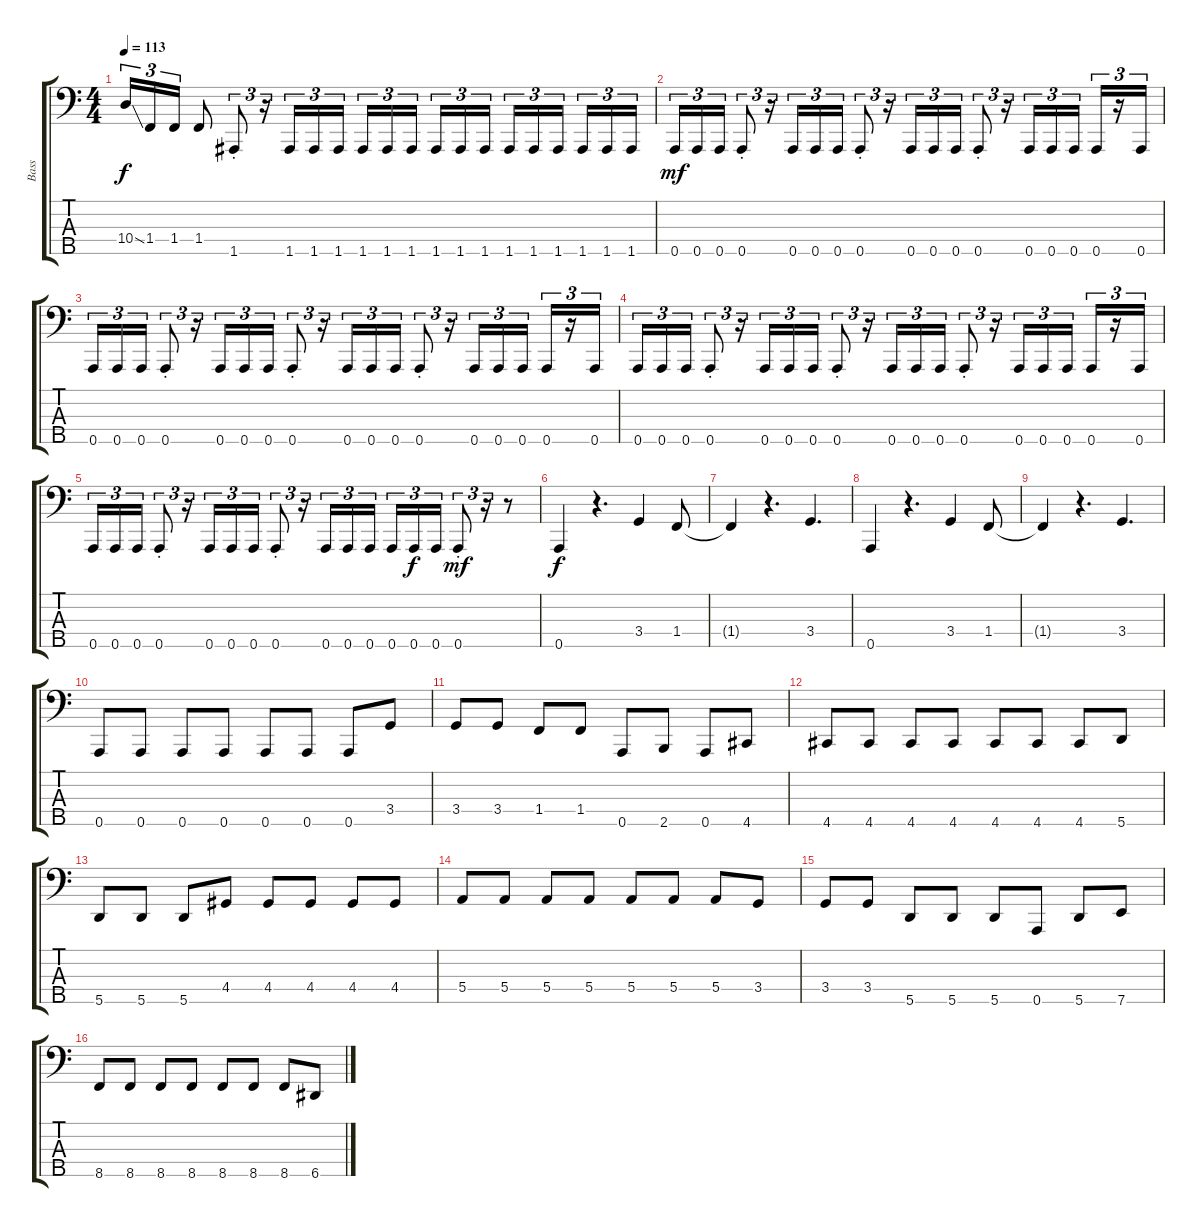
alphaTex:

\track ("Bass" "Bass") {instrument electricbasspick}
\staff {score tabs}
\tuning (G2 D2 A1 E1 A0) {hide}
\ts (4 4)
\tempo 113
\clef f4
\ks c
10.4{ss}.16{tu (3 2) dy f} 1.4.16{tu (3 2)} 1.4.16{tu (3 2)} 1.4.8 1.5{st}.8{tu (3 2)} r.16{tu (3 2)} 1.5.16{tu (3 2)} 1.5.16{tu (3 2)} 1.5.16{tu (3 2)} 1.5.16{tu (3 2)} 1.5.16{tu (3 2)} 1.5.16{tu (3 2) beam splitsecondary} 1.5.16{tu (3 2)} 1.5.16{tu (3 2)} 1.5.16{tu (3 2)} 1.5.16{tu (3 2)} 1.5.16{tu (3 2)} 1.5.16{tu (3 2) beam splitsecondary} 1.5.16{tu (3 2)} 1.5.16{tu (3 2)} 1.5.16{tu (3 2)} |
0.5.16{tu (3 2) dy mf} 0.5.16{tu (3 2)} 0.5.16{tu (3 2)} 0.5{st}.8{tu (3 2)} r.16{tu (3 2)} 0.5.16{tu (3 2)} 0.5.16{tu (3 2)} 0.5.16{tu (3 2)} 0.5{st}.8{tu (3 2)} r.16{tu (3 2)} 0.5.16{tu (3 2)} 0.5.16{tu (3 2)} 0.5.16{tu (3 2)} 0.5{st}.8{tu (3 2)} r.16{tu (3 2)} 0.5.16{tu (3 2)} 0.5.16{tu (3 2)} 0.5.16{tu (3 2) beam splitsecondary} 0.5.16{tu (3 2)} r.16{tu (3 2)} 0.5.16{tu (3 2)} |
0.5.16{tu (3 2)} 0.5.16{tu (3 2)} 0.5.16{tu (3 2)} 0.5{st}.8{tu (3 2)} r.16{tu (3 2)} 0.5.16{tu (3 2)} 0.5.16{tu (3 2)} 0.5.16{tu (3 2)} 0.5{st}.8{tu (3 2)} r.16{tu (3 2)} 0.5.16{tu (3 2)} 0.5.16{tu (3 2)} 0.5.16{tu (3 2)} 0.5{st}.8{tu (3 2)} r.16{tu (3 2)} 0.5.16{tu (3 2)} 0.5.16{tu (3 2)} 0.5.16{tu (3 2) beam splitsecondary} 0.5.16{tu (3 2)} r.16{tu (3 2)} 0.5.16{tu (3 2)} |
0.5.16{tu (3 2)} 0.5.16{tu (3 2)} 0.5.16{tu (3 2)} 0.5{st}.8{tu (3 2)} r.16{tu (3 2)} 0.5.16{tu (3 2)} 0.5.16{tu (3 2)} 0.5.16{tu (3 2)} 0.5{st}.8{tu (3 2)} r.16{tu (3 2)} 0.5.16{tu (3 2)} 0.5.16{tu (3 2)} 0.5.16{tu (3 2)} 0.5{st}.8{tu (3 2)} r.16{tu (3 2)} 0.5.16{tu (3 2)} 0.5.16{tu (3 2)} 0.5.16{tu (3 2) beam splitsecondary} 0.5.16{tu (3 2)} r.16{tu (3 2)} 0.5.16{tu (3 2)} |
0.5.16{tu (3 2)} 0.5.16{tu (3 2)} 0.5.16{tu (3 2)} 0.5{st}.8{tu (3 2)} r.16{tu (3 2)} 0.5.16{tu (3 2)} 0.5.16{tu (3 2)} 0.5.16{tu (3 2)} 0.5{st}.8{tu (3 2)} r.16{tu (3 2)} 0.5.16{tu (3 2)} 0.5.16{tu (3 2)} 0.5.16{tu (3 2) beam splitsecondary} 0.5.16{tu (3 2)} 0.5.16{tu (3 2) dy f} 0.5.16{tu (3 2)} 0.5{st}.8{tu (3 2) dy mf} r.16{tu (3 2)} r.8 |
0.5.4{dy f} r.4{d} 3.4.4 1.4.8 |
1.4{t}.4 r.4{d} 3.4.4{d} |
0.5.4 r.4{d} 3.4.4 1.4.8 |
1.4{t}.4 r.4{d} 3.4.4{d} |
0.5.8 0.5.8 0.5.8 0.5.8 0.5.8 0.5.8 0.5.8 3.4.8 |
3.4.8 3.4.8 1.4.8 1.4.8 0.5.8 2.5.8 0.5.8 4.5.8 |
4.5.8 4.5.8 4.5.8 4.5.8 4.5.8 4.5.8 4.5.8 5.5.8 |
5.5.8 5.5.8 5.5.8 4.4.8 4.4.8 4.4.8 4.4.8 4.4.8 |
5.4.8 5.4.8 5.4.8 5.4.8 5.4.8 5.4.8 5.4.8 3.4.8 |
3.4.8 3.4.8 5.5.8 5.5.8 5.5.8 0.5.8 5.5.8 7.5.8 |
8.5.8 8.5.8 8.5.8 8.5.8 8.5.8 8.5.8 8.5.8 6.5.8
